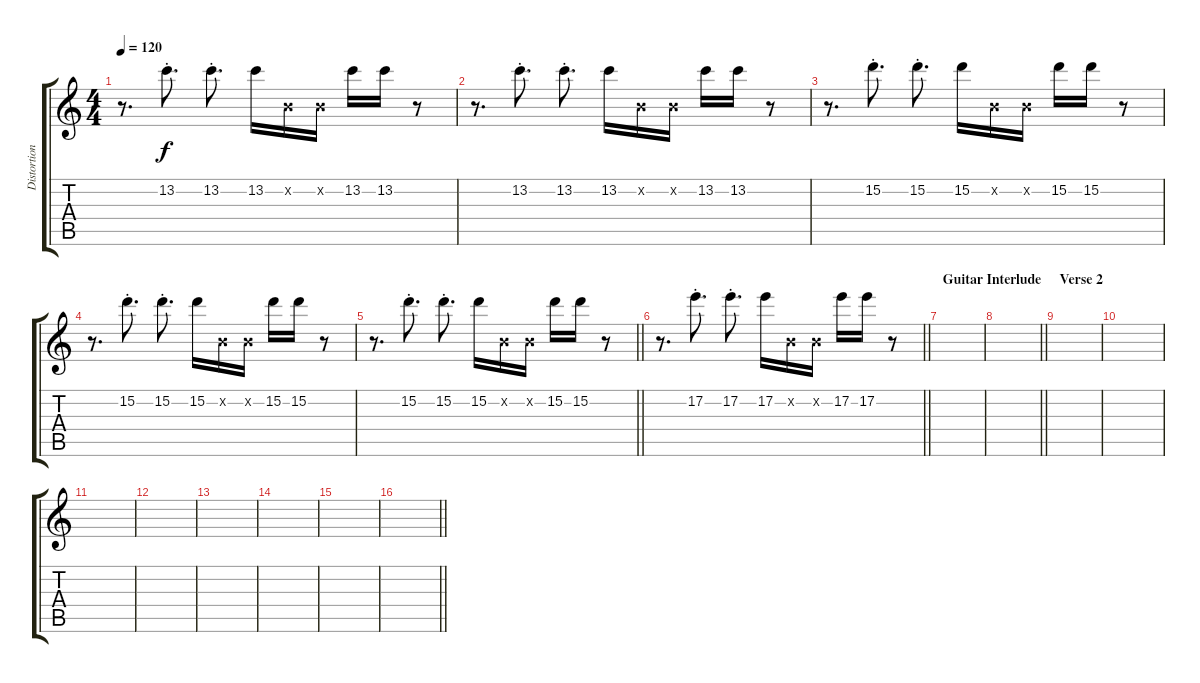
\track ("Distortion" "Distortion") {instrument overdrivenguitar}
\staff {score tabs}
\tuning (E4 B3 G3 D3 A2 E2) {hide}
\ts (4 4)
\tempo 120
\clef g2
\ks c
r.8{d dy f} 13.2{st}.8{d} 13.2{st}.8{d} 13.2.16 0.2{x}.16 0.2{x}.16 13.2.16 13.2.16 r.8 |
r.8{d} 13.2{st}.8{d} 13.2{st}.8{d} 13.2.16 0.2{x}.16 0.2{x}.16 13.2.16 13.2.16 r.8 |
r.8{d} 15.2{st}.8{d} 15.2{st}.8{d} 15.2.16 0.2{x}.16 0.2{x}.16 15.2.16 15.2.16 r.8 |
r.8{d} 15.2{st}.8{d} 15.2{st}.8{d} 15.2.16 0.2{x}.16 0.2{x}.16 15.2.16 15.2.16 r.8 |
\barLineRight lightlight
r.8{d} 15.2{st}.8{d} 15.2{st}.8{d} 15.2.16 0.2{x}.16 0.2{x}.16 15.2.16 15.2.16 r.8 |
\barLineRight lightlight
r.8{d} 17.2{st}.8{d} 17.2{st}.8{d} 17.2.16 0.2{x}.16 0.2{x}.16 17.2.16 17.2.16 r.8 |
\section ("" "Guitar Interlude")
|
\barLineRight lightlight
|
\section ("" "Verse 2")
|
|
|
|
|
|
|
\barLineRight lightlight
